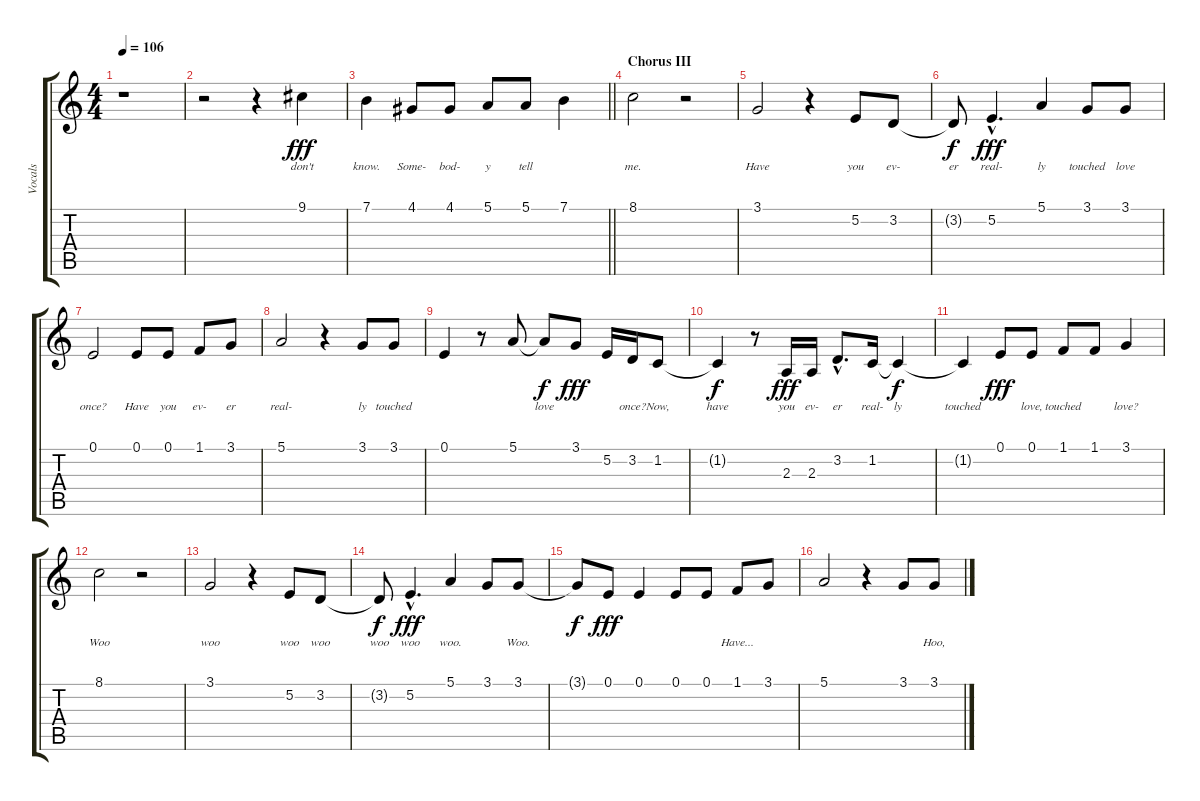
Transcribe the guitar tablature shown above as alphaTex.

\track ("Vocals" "Vocals") {instrument lead6voice}
\staff {score tabs}
\tuning (E4 B3 G3 D3 A2 E2) {hide}
\ts (4 4)
\tempo 106
\clef g2
\ks c
r.1{dy f} |
r.2 r.4 9.1.4{lyrics (0 "don't") lyrics (1 "") lyrics (2 "") lyrics (3 "") lyrics (4 "") dy fff} |
\barLineRight lightlight
7.1.4{lyrics (0 "know.") lyrics (1 "") lyrics (2 "") lyrics (3 "") lyrics (4 "")} 4.1.8{lyrics (0 "Some-") lyrics (1 "") lyrics (2 "") lyrics (3 "") lyrics (4 "")} 4.1.8{lyrics (0 "bod-") lyrics (1 "") lyrics (2 "") lyrics (3 "") lyrics (4 "")} 5.1.8{lyrics (0 "y") lyrics (1 "") lyrics (2 "") lyrics (3 "") lyrics (4 "")} 5.1.8{lyrics (0 "tell") lyrics (1 "") lyrics (2 "") lyrics (3 "") lyrics (4 "")} 7.1.4{lyrics (0 "") lyrics (1 "") lyrics (2 "") lyrics (3 "") lyrics (4 "")} |
\section ("" "Chorus III")
8.1.2{lyrics (0 "me.") lyrics (1 "") lyrics (2 "") lyrics (3 "") lyrics (4 "")} r.2 |
3.1.2{lyrics (0 "Have") lyrics (1 "") lyrics (2 "") lyrics (3 "") lyrics (4 "")} r.4 5.2.8{lyrics (0 "you") lyrics (1 "") lyrics (2 "") lyrics (3 "") lyrics (4 "")} 3.2.8{lyrics (0 "ev-") lyrics (1 "") lyrics (2 "") lyrics (3 "") lyrics (4 "")} |
3.2{t}.8{lyrics (0 "er") lyrics (1 "") lyrics (2 "") lyrics (3 "") lyrics (4 "") dy f} 5.2{hac}.4{d lyrics (0 "real-") lyrics (1 "") lyrics (2 "") lyrics (3 "") lyrics (4 "") dy fff} 5.1.4{lyrics (0 "ly") lyrics (1 "") lyrics (2 "") lyrics (3 "") lyrics (4 "")} 3.1.8{lyrics (0 "touched") lyrics (1 "") lyrics (2 "") lyrics (3 "") lyrics (4 "")} 3.1.8{lyrics (0 "love") lyrics (1 "") lyrics (2 "") lyrics (3 "") lyrics (4 "")} |
0.1.2{lyrics (0 "once?") lyrics (1 "") lyrics (2 "") lyrics (3 "") lyrics (4 "")} 0.1.8{lyrics (0 "Have") lyrics (1 "") lyrics (2 "") lyrics (3 "") lyrics (4 "")} 0.1.8{lyrics (0 "you") lyrics (1 "") lyrics (2 "") lyrics (3 "") lyrics (4 "")} 1.1.8{lyrics (0 "ev-") lyrics (1 "") lyrics (2 "") lyrics (3 "") lyrics (4 "")} 3.1.8{lyrics (0 "er") lyrics (1 "") lyrics (2 "") lyrics (3 "") lyrics (4 "")} |
5.1.2{lyrics (0 "real-") lyrics (1 "") lyrics (2 "") lyrics (3 "") lyrics (4 "")} r.4 3.1.8{lyrics (0 "ly") lyrics (1 "") lyrics (2 "") lyrics (3 "") lyrics (4 "")} 3.1.8{lyrics (0 "touched") lyrics (1 "") lyrics (2 "") lyrics (3 "") lyrics (4 "")} |
0.1.4{lyrics (0 "") lyrics (1 "") lyrics (2 "") lyrics (3 "") lyrics (4 "")} r.8 5.1.8{lyrics (0 "") lyrics (1 "") lyrics (2 "") lyrics (3 "") lyrics (4 "")} 5.1{t}.8{lyrics (0 "love") lyrics (1 "") lyrics (2 "") lyrics (3 "") lyrics (4 "") dy f} 3.1.8{lyrics (0 "") lyrics (1 "") lyrics (2 "") lyrics (3 "") lyrics (4 "") dy fff} 5.2.16{lyrics (0 "") lyrics (1 "") lyrics (2 "") lyrics (3 "") lyrics (4 "")} 3.2.16{lyrics (0 "once?") lyrics (1 "") lyrics (2 "") lyrics (3 "") lyrics (4 "")} 1.2.8{lyrics (0 "Now,") lyrics (1 "") lyrics (2 "") lyrics (3 "") lyrics (4 "")} |
1.2{t}.4{lyrics (0 "have") lyrics (1 "") lyrics (2 "") lyrics (3 "") lyrics (4 "") dy f} r.8 2.3.16{lyrics (0 "you") lyrics (1 "") lyrics (2 "") lyrics (3 "") lyrics (4 "") dy fff} 2.3.16{lyrics (0 "ev-") lyrics (1 "") lyrics (2 "") lyrics (3 "") lyrics (4 "")} 3.2{hac}.8{d lyrics (0 "er") lyrics (1 "") lyrics (2 "") lyrics (3 "") lyrics (4 "")} 1.2.16{lyrics (0 "real-") lyrics (1 "") lyrics (2 "") lyrics (3 "") lyrics (4 "")} 1.2{t}.4{lyrics (0 "ly") lyrics (1 "") lyrics (2 "") lyrics (3 "") lyrics (4 "") dy f} |
1.2{t}.4{lyrics (0 "touched") lyrics (1 "") lyrics (2 "") lyrics (3 "") lyrics (4 "")} 0.1.8{lyrics (0 "") lyrics (1 "") lyrics (2 "") lyrics (3 "") lyrics (4 "") dy fff} 0.1.8{lyrics (0 "love,") lyrics (1 "") lyrics (2 "") lyrics (3 "") lyrics (4 "")} 1.1.8{lyrics (0 "touched") lyrics (1 "") lyrics (2 "") lyrics (3 "") lyrics (4 "")} 1.1.8{lyrics (0 "") lyrics (1 "") lyrics (2 "") lyrics (3 "") lyrics (4 "")} 3.1.4{lyrics (0 "love?") lyrics (1 "") lyrics (2 "") lyrics (3 "") lyrics (4 "")} |
8.1.2{lyrics (0 "Woo") lyrics (1 "") lyrics (2 "") lyrics (3 "") lyrics (4 "")} r.2 |
3.1.2{lyrics (0 "woo") lyrics (1 "") lyrics (2 "") lyrics (3 "") lyrics (4 "")} r.4 5.2.8{lyrics (0 "woo") lyrics (1 "") lyrics (2 "") lyrics (3 "") lyrics (4 "")} 3.2.8{lyrics (0 "woo") lyrics (1 "") lyrics (2 "") lyrics (3 "") lyrics (4 "")} |
3.2{t}.8{lyrics (0 "woo") lyrics (1 "") lyrics (2 "") lyrics (3 "") lyrics (4 "") dy f} 5.2{hac}.4{d lyrics (0 "woo") lyrics (1 "") lyrics (2 "") lyrics (3 "") lyrics (4 "") dy fff} 5.1.4{lyrics (0 "woo.") lyrics (1 "") lyrics (2 "") lyrics (3 "") lyrics (4 "")} 3.1.8{lyrics (0 "") lyrics (1 "") lyrics (2 "") lyrics (3 "") lyrics (4 "")} 3.1.8{lyrics (0 "Woo.") lyrics (1 "") lyrics (2 "") lyrics (3 "") lyrics (4 "")} |
3.1{t}.8{lyrics (0 "") lyrics (1 "") lyrics (2 "") lyrics (3 "") lyrics (4 "") dy f} 0.1.8{lyrics (0 "") lyrics (1 "") lyrics (2 "") lyrics (3 "") lyrics (4 "") dy fff} 0.1.4{lyrics (0 "") lyrics (1 "") lyrics (2 "") lyrics (3 "") lyrics (4 "")} 0.1.8{lyrics (0 "") lyrics (1 "") lyrics (2 "") lyrics (3 "") lyrics (4 "")} 0.1.8{lyrics (0 "") lyrics (1 "") lyrics (2 "") lyrics (3 "") lyrics (4 "")} 1.1.8{lyrics (0 "Have...") lyrics (1 "") lyrics (2 "") lyrics (3 "") lyrics (4 "")} 3.1.8{lyrics (0 "") lyrics (1 "") lyrics (2 "") lyrics (3 "") lyrics (4 "")} |
5.1.2{lyrics (0 "") lyrics (1 "") lyrics (2 "") lyrics (3 "") lyrics (4 "")} r.4 3.1.8{lyrics (0 "") lyrics (1 "") lyrics (2 "") lyrics (3 "") lyrics (4 "")} 3.1.8{lyrics (0 "Hoo,") lyrics (1 "") lyrics (2 "") lyrics (3 "") lyrics (4 "")}
